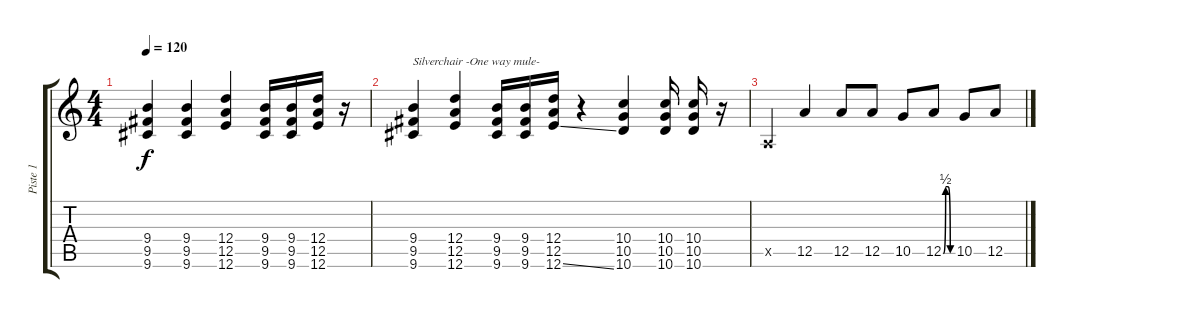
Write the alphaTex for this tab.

\track ("Piste 1" "Piste 1") {instrument acousticguitarnylon}
\staff {score tabs}
\tuning (E4 B3 G3 D3 A2 E2) {hide}
\ts (4 4)
\tempo 120
\clef g2
\ks c
(9.4 9.5 9.6).4{dy f instrument acousticguitarnylon} (9.4 9.5 9.6).4 (12.4 12.5 12.6).4 (9.4 9.5 9.6).16 (9.4 9.5 9.6).16 (12.4 12.5 12.6).16 r.16 |
(9.4 9.5 9.6).4{txt "Silverchair -One way mule-"} (12.4 12.5 12.6).4 (9.4 9.5 9.6).16 (9.4 9.5 9.6).16 (12.4 12.5 12.6{ss}).16 r.4 (10.4 10.5 10.6).4 (10.4 10.5 10.6).16 (10.4 10.5 10.6).16 r.16 |
0.5{x}.4 12.5.4 12.5.8 12.5.8 10.5.8 12.5{be (custom 0 0 15 2 30 2 45 0 60 0)}.8 10.5.8 12.5.8
